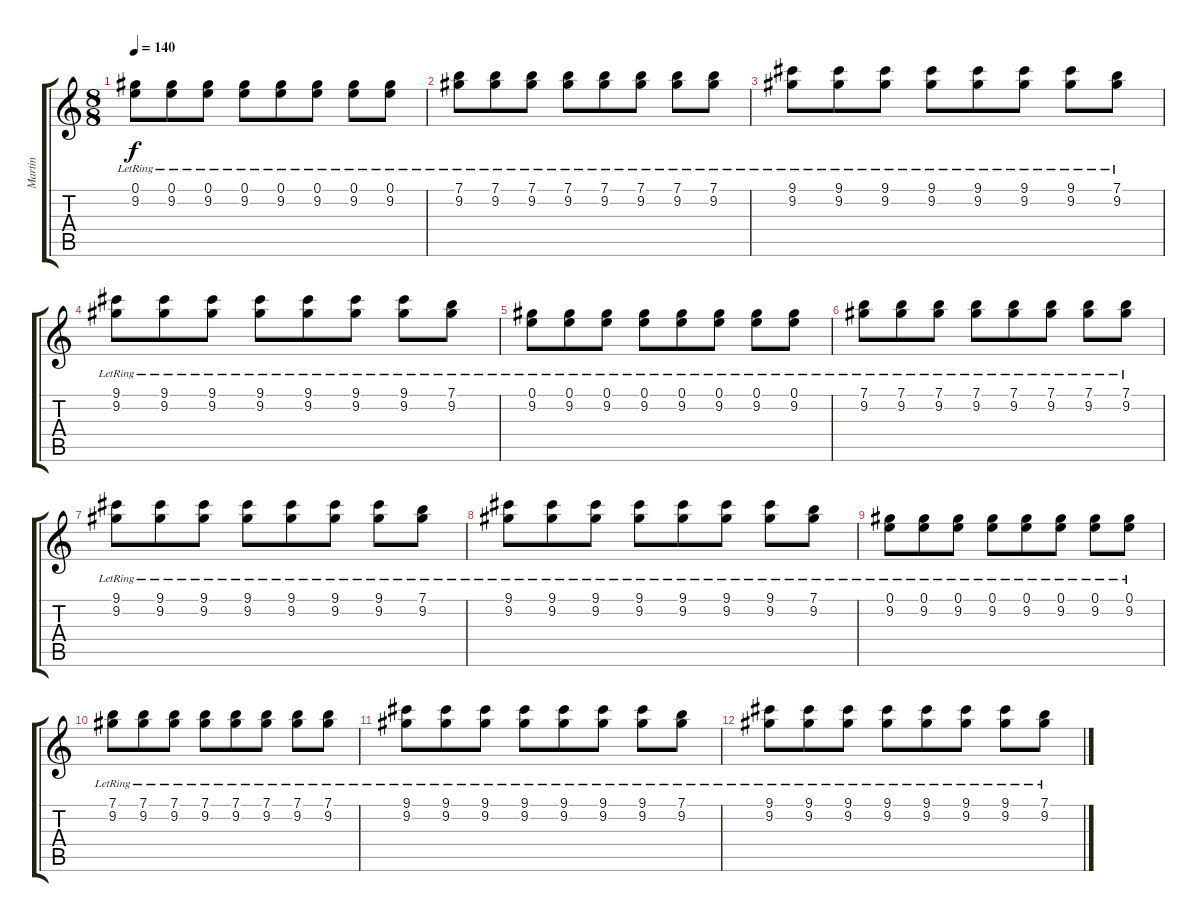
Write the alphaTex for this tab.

\track ("Martin" "Martin") {instrument electricguitarclean}
\staff {score tabs}
\tuning (E4 B3 G3 D3 A2 E2) {hide}
\ts (8 8)
\tempo 140
\clef g2
\ks c
(0.1{lr} 9.2{lr}).8{dy f} (0.1{lr} 9.2{lr}).8 (0.1{lr} 9.2{lr}).8 (0.1{lr} 9.2{lr}).8 (0.1{lr} 9.2{lr}).8 (0.1{lr} 9.2{lr}).8 (0.1{lr} 9.2{lr}).8 (0.1{lr} 9.2{lr}).8 |
(7.1{lr} 9.2{lr}).8 (7.1{lr} 9.2{lr}).8 (7.1{lr} 9.2{lr}).8 (7.1{lr} 9.2{lr}).8 (7.1{lr} 9.2{lr}).8 (7.1{lr} 9.2{lr}).8 (7.1{lr} 9.2{lr}).8 (7.1{lr} 9.2{lr}).8 |
(9.1{lr} 9.2{lr}).8 (9.1{lr} 9.2{lr}).8 (9.1{lr} 9.2{lr}).8 (9.1{lr} 9.2{lr}).8 (9.1{lr} 9.2{lr}).8 (9.1{lr} 9.2{lr}).8 (9.1{lr} 9.2{lr}).8 (7.1{lr} 9.2{lr}).8 |
(9.1{lr} 9.2{lr}).8 (9.1{lr} 9.2{lr}).8 (9.1{lr} 9.2{lr}).8 (9.1{lr} 9.2{lr}).8 (9.1{lr} 9.2{lr}).8 (9.1{lr} 9.2{lr}).8 (9.1{lr} 9.2{lr}).8 (7.1{lr} 9.2{lr}).8 |
(0.1{lr} 9.2{lr}).8 (0.1{lr} 9.2{lr}).8 (0.1{lr} 9.2{lr}).8 (0.1{lr} 9.2{lr}).8 (0.1{lr} 9.2{lr}).8 (0.1{lr} 9.2{lr}).8 (0.1{lr} 9.2{lr}).8 (0.1{lr} 9.2{lr}).8 |
(7.1{lr} 9.2{lr}).8 (7.1{lr} 9.2{lr}).8 (7.1{lr} 9.2{lr}).8 (7.1{lr} 9.2{lr}).8 (7.1{lr} 9.2{lr}).8 (7.1{lr} 9.2{lr}).8 (7.1{lr} 9.2{lr}).8 (7.1{lr} 9.2{lr}).8 |
(9.1{lr} 9.2{lr}).8 (9.1{lr} 9.2{lr}).8 (9.1{lr} 9.2{lr}).8 (9.1{lr} 9.2{lr}).8 (9.1{lr} 9.2{lr}).8 (9.1{lr} 9.2{lr}).8 (9.1{lr} 9.2{lr}).8 (7.1{lr} 9.2{lr}).8 |
(9.1{lr} 9.2{lr}).8 (9.1{lr} 9.2{lr}).8 (9.1{lr} 9.2{lr}).8 (9.1{lr} 9.2{lr}).8 (9.1{lr} 9.2{lr}).8 (9.1{lr} 9.2{lr}).8 (9.1{lr} 9.2{lr}).8 (7.1{lr} 9.2{lr}).8 |
(0.1{lr} 9.2{lr}).8 (0.1{lr} 9.2{lr}).8 (0.1{lr} 9.2{lr}).8 (0.1{lr} 9.2{lr}).8 (0.1{lr} 9.2{lr}).8 (0.1{lr} 9.2{lr}).8 (0.1{lr} 9.2{lr}).8 (0.1{lr} 9.2{lr}).8 |
(7.1{lr} 9.2{lr}).8 (7.1{lr} 9.2{lr}).8 (7.1{lr} 9.2{lr}).8 (7.1{lr} 9.2{lr}).8 (7.1{lr} 9.2{lr}).8 (7.1{lr} 9.2{lr}).8 (7.1{lr} 9.2{lr}).8 (7.1{lr} 9.2{lr}).8 |
(9.1{lr} 9.2{lr}).8 (9.1{lr} 9.2{lr}).8 (9.1{lr} 9.2{lr}).8 (9.1{lr} 9.2{lr}).8 (9.1{lr} 9.2{lr}).8 (9.1{lr} 9.2{lr}).8 (9.1{lr} 9.2{lr}).8 (7.1{lr} 9.2{lr}).8 |
(9.1{lr} 9.2{lr}).8 (9.1{lr} 9.2{lr}).8 (9.1{lr} 9.2{lr}).8 (9.1{lr} 9.2{lr}).8 (9.1{lr} 9.2{lr}).8 (9.1{lr} 9.2{lr}).8 (9.1{lr} 9.2{lr}).8 (7.1{lr} 9.2{lr}).8
